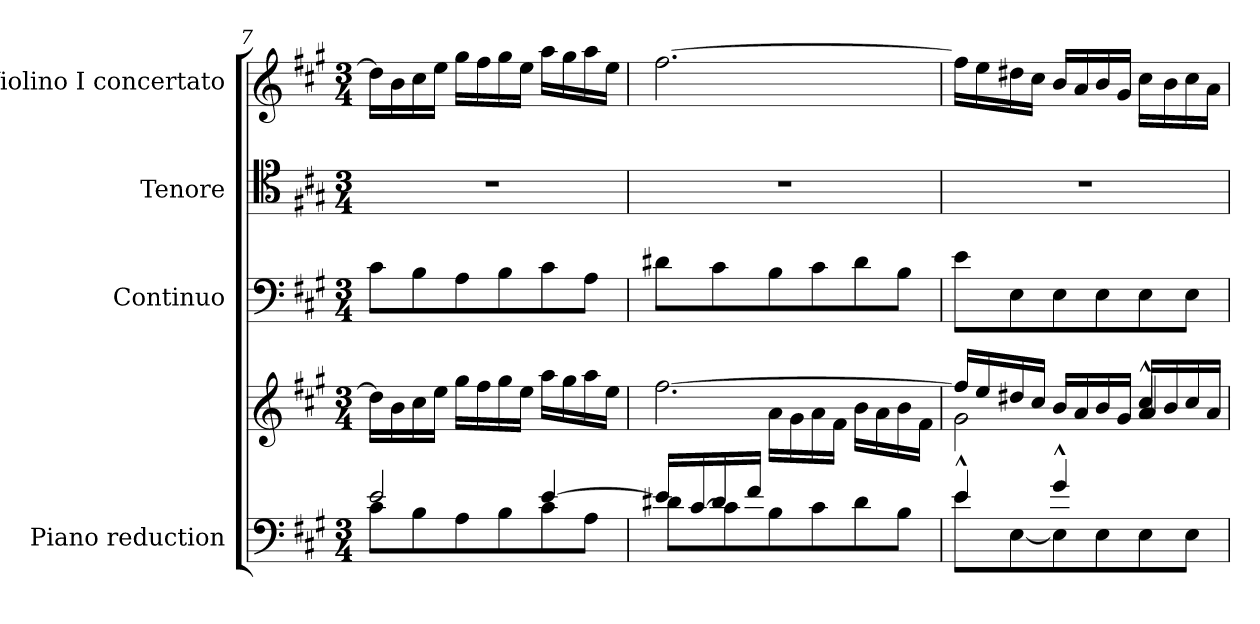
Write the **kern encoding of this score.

**kern	**kern	**kern	**kern	**kern
*part4	*part4	*part3	*part2	*part1
*staff5	*staff4	*staff3	*staff2	*staff1
*I"Piano reduction	*	*I"Continuo	*I"Tenore	*I"Violino I concertato
*I'Pno	*	*	*	*I'Vln
*clefF4	*clefG2	*clefF4	*clefC4	*clefG2
*k[f#c#g#]	*k[f#c#g#]	*k[f#c#g#]	*k[f#c#g#]	*k[f#c#g#]
*M3/4	*M3/4	*M3/4	*M3/4	*M3/4
=7	=7	=7	=7	=7
*^	*	*	*	*
2e/	8c#\L	16dd#\LL]	8c#\L	2.r	16dd#\LL]
.	.	16b\	.	.	16b\
.	8B\	16cc#\	8B\	.	16cc#\
.	.	16ee\JJ	.	.	16ee\JJ
.	8A\	16gg#\LL	8A\	.	16gg#\LL
.	.	16ff#\	.	.	16ff#\
.	8B\	16gg#\	8B\	.	16gg#\
.	.	16ee\JJ	.	.	16ee\JJ
[4e/	8c#\	16aa\LL	8c#\	.	16aa\LL
.	.	16gg#\	.	.	16gg#\
.	8A\J	16aa\	8A\J	.	16aa\
.	.	16ee\JJ	.	.	16ee\JJ
=8	=8	=8	=8	=8	=8
*	*	*^	*	*	*
16e/LL]	8d#X\L	[>2.ff#\	4ryy	8d#X\L	2.r	[2.ff#\
[<16c#/	.	.	.	.	.	.
16d#/	8c#\]	.	.	8c#\	.	.
16f#/JJ	.	.	.	.	.	.
4ryy	8B\	.	16a\LL	8B\	.	.
.	.	.	16g#\	.	.	.
.	8c#\	.	16a\	8c#\	.	.
.	.	.	16f#\JJ	.	.	.
4ryy	8d#\	.	16b\LL	8d#\	.	.
.	.	.	16a\	.	.	.
.	8B\J	.	16b\	8B\J	.	.
.	.	.	16f#\JJ	.	.	.
=9	=9	=9	=9	=9	=9	=9
*	*	*	*^	*	*	*
4e^^/	8e\L	16ff#/LL]	2g#\	2ryy	8e\L	2.r	16ff#\LL]
.	.	16ee/	.	.	.	.	16ee\
.	[8E\	16dd#X/	.	.	8E\	.	16dd#X\
.	.	16cc#/JJ	.	.	.	.	16cc#\JJ
4g#^^/	8E\]	16b/LL	.	.	8E\	.	16b/LL
.	.	16a/	.	.	.	.	16a/
.	8E\	16b/	.	.	8E\	.	16b/
.	.	16g#/JJ	.	.	.	.	16g#/JJ
4ryy	8E\	16cc#/LL	4a/	4a^^/	8E\	.	16cc#\LL
.	.	16b/	.	.	.	.	16b\
.	8E\J	16cc#/	.	.	8E\J	.	16cc#\
.	.	16a/JJ	.	.	.	.	16a\JJ
*v	*v	*	*	*	*	*	*
*	*v	*v	*v	*	*	*
=	=	=	=	=
*-	*-	*-	*-	*-
